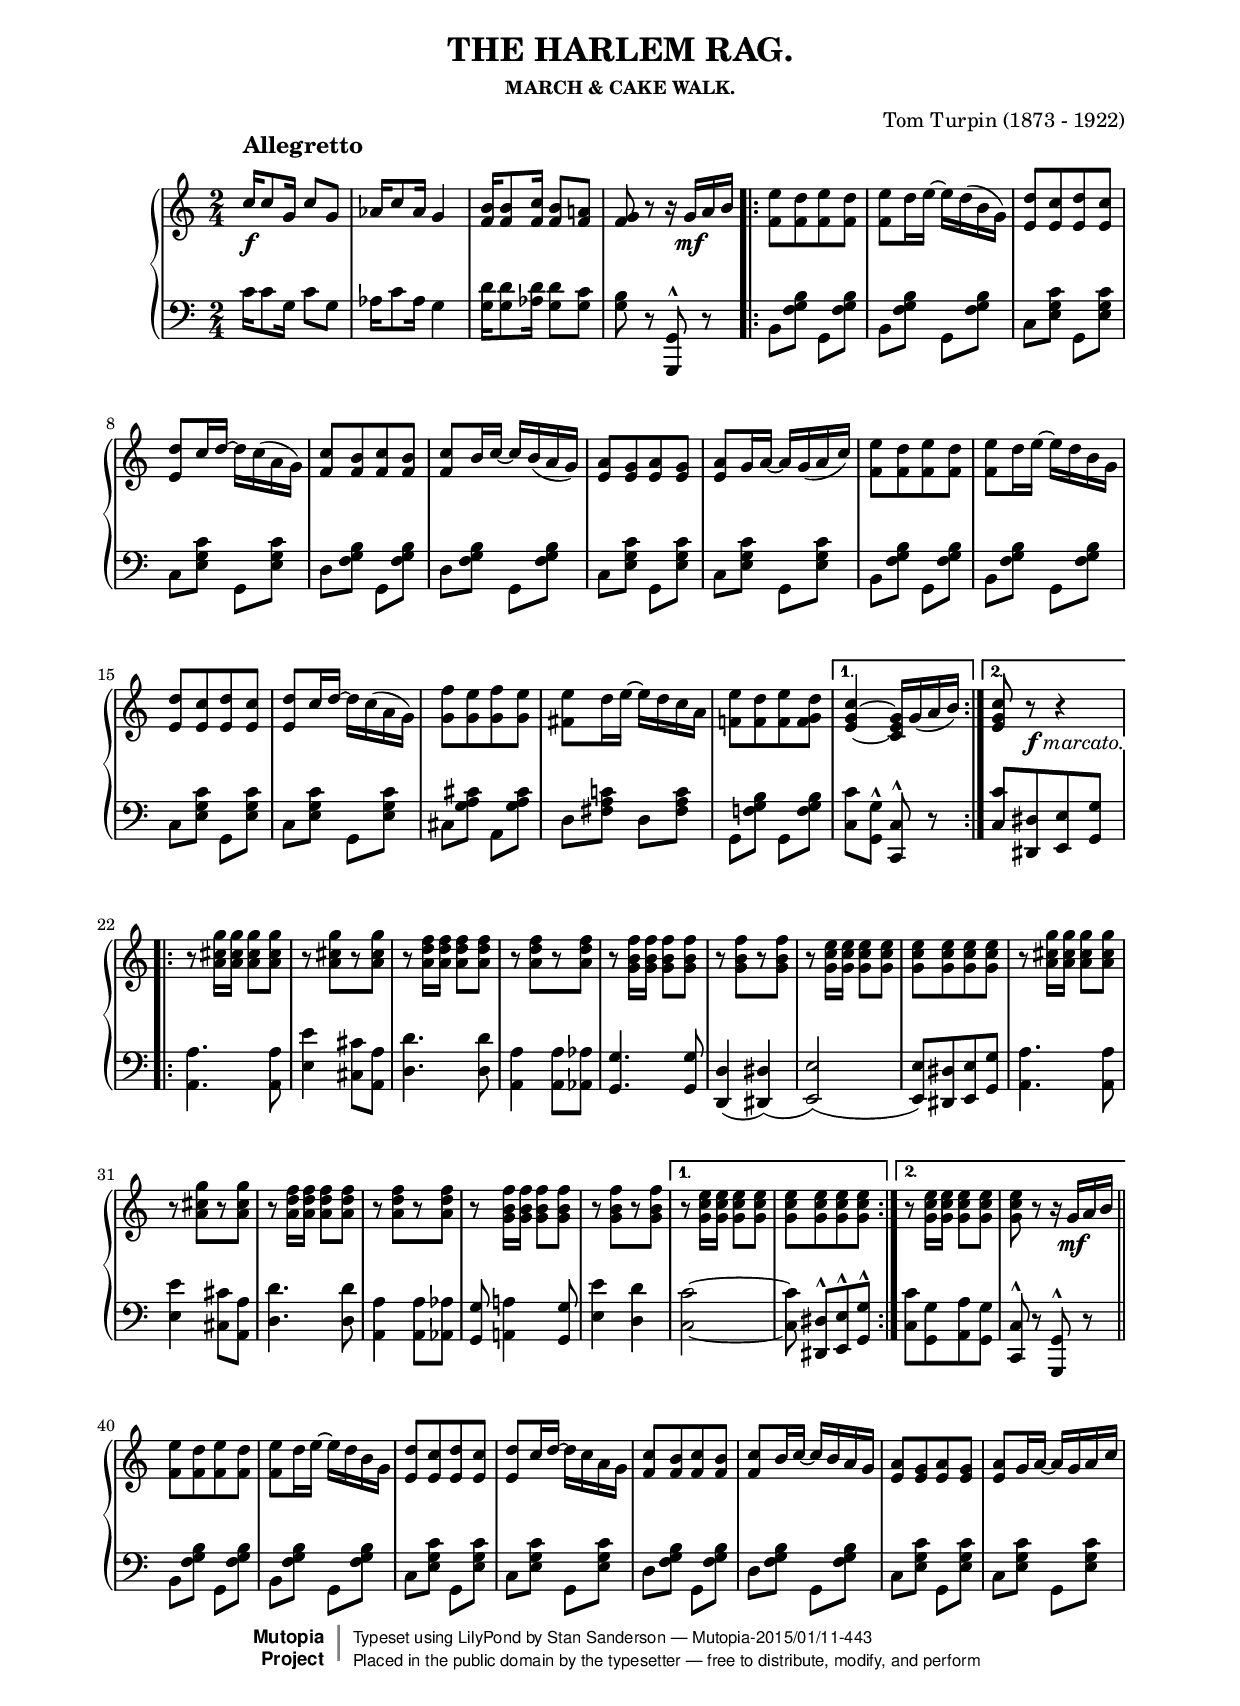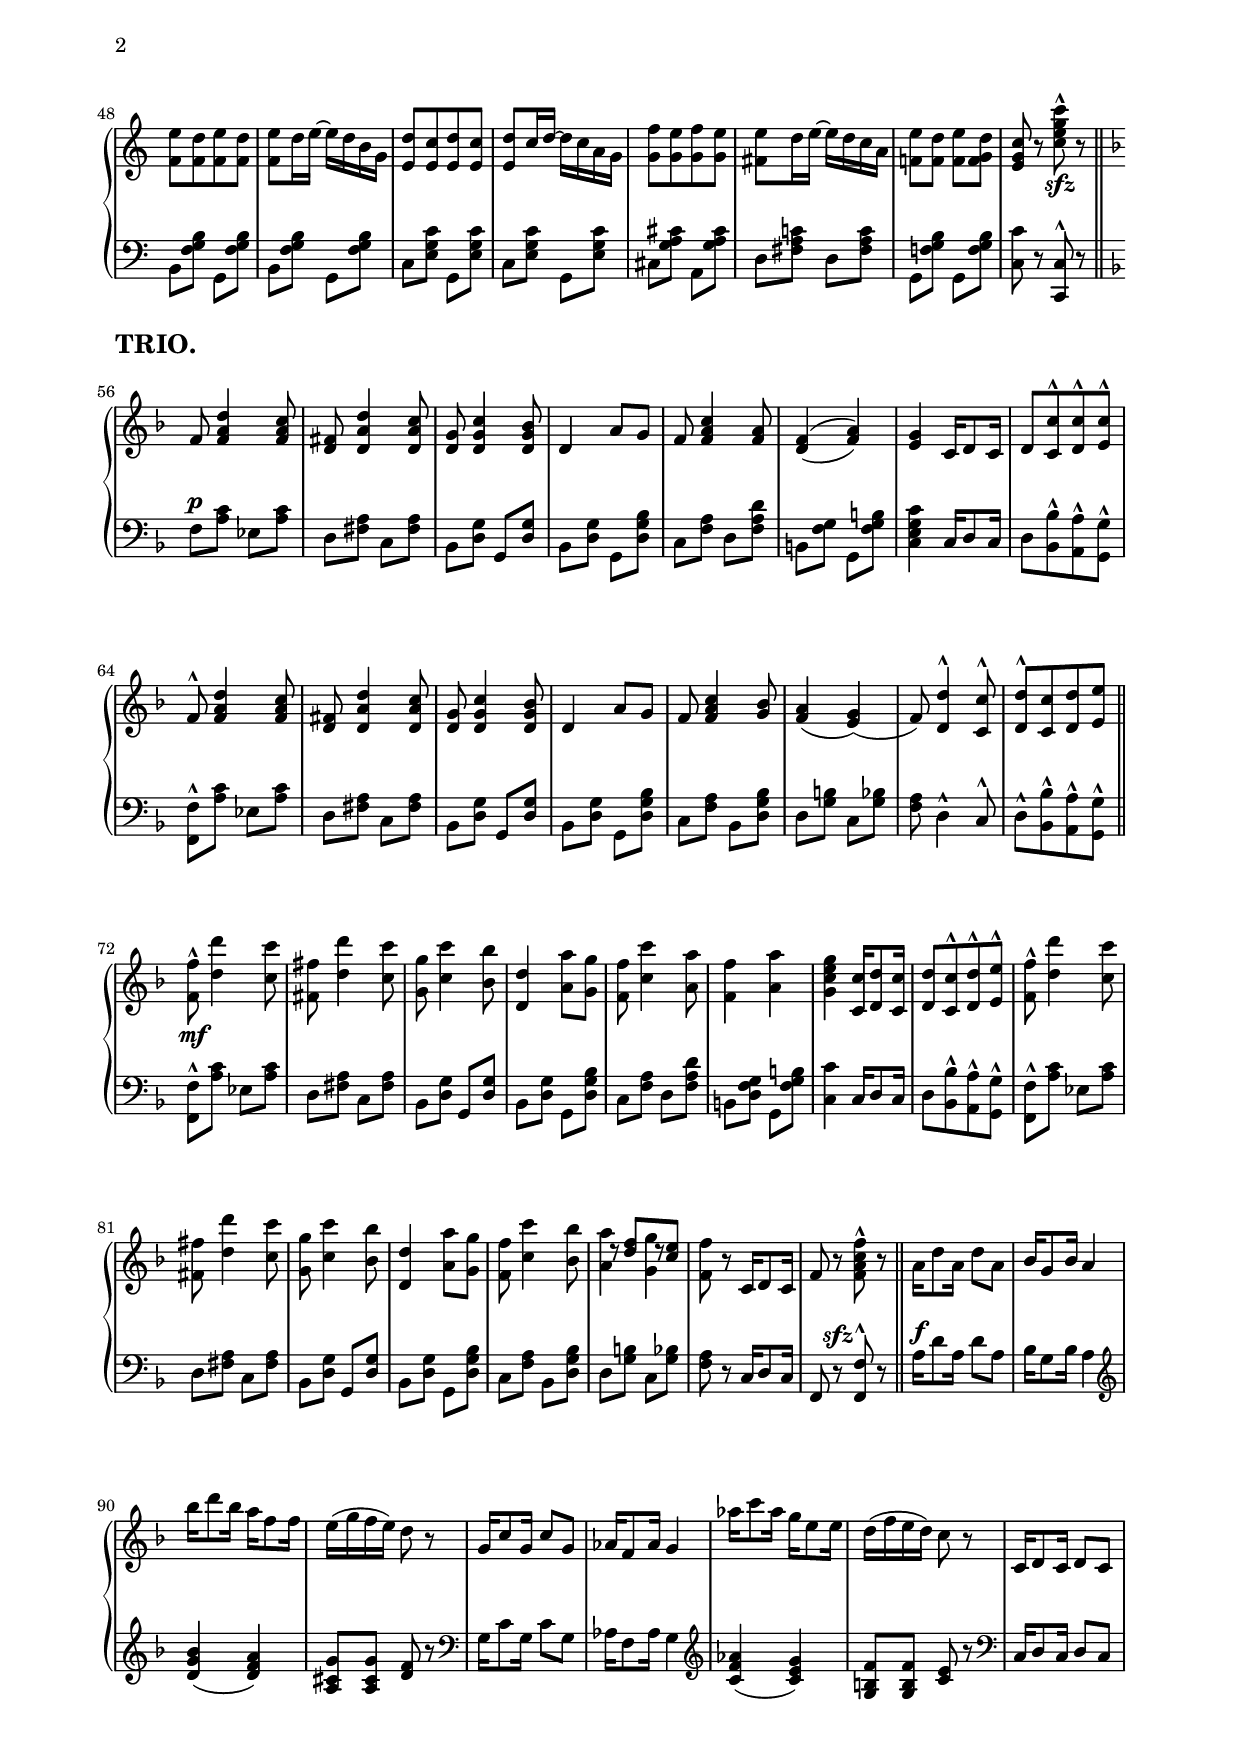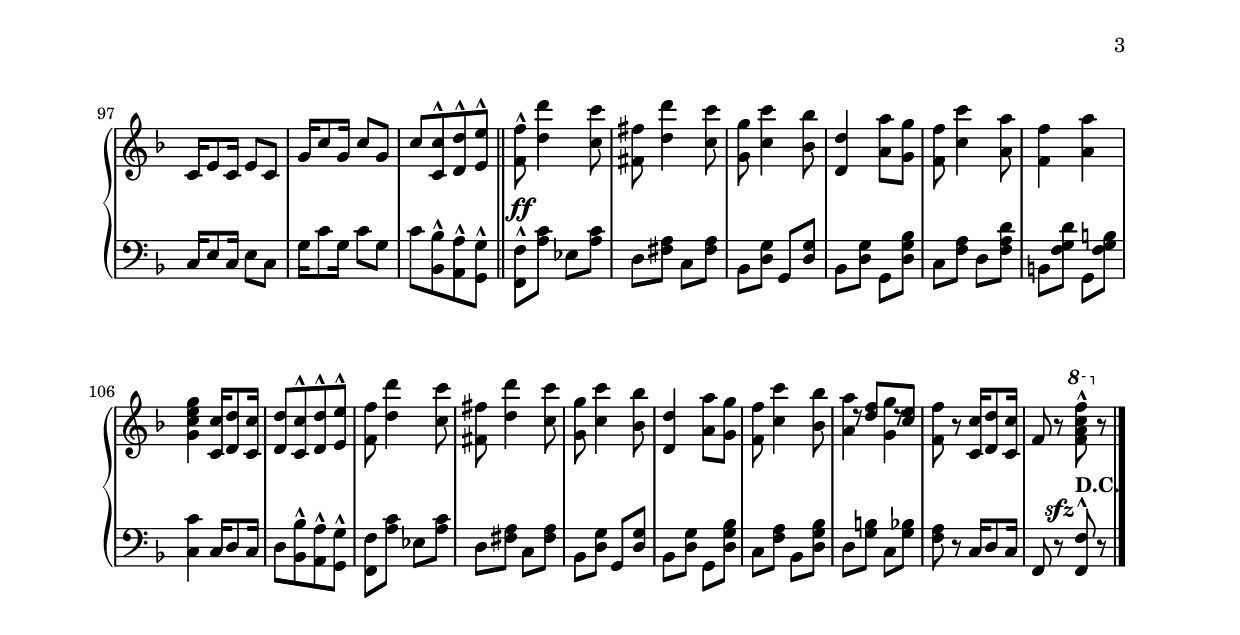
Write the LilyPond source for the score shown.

\version "2.18.2"
\include "english.ly"

#(set-global-staff-size 18)
%#(set-default-paper-size "letter")

\header {
	title = "THE HARLEM RAG."
	subsubtitle = "MARCH & CAKE WALK."
	composer = "Tom Turpin (1873 - 1922)"
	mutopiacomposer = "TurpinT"
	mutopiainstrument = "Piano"
	opus = ""
	date = "1899"
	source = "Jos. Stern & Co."
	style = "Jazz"
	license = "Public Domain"
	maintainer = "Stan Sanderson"
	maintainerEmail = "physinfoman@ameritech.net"
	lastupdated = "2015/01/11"  %update to v2.18.2 (Javier Ruiz-Alma)
	
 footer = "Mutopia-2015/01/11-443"
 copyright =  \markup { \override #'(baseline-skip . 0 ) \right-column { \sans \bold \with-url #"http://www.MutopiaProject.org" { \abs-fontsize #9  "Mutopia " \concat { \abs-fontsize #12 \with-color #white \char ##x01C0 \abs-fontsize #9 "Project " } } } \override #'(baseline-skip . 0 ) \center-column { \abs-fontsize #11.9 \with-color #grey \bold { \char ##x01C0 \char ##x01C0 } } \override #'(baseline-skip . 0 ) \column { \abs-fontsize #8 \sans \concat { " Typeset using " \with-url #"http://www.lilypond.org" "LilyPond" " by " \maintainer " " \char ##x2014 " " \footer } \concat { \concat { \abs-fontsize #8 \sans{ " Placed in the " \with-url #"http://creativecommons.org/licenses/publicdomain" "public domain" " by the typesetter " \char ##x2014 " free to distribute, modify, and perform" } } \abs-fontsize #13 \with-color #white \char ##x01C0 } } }
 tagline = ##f
	}

\paper{ 
        top-margin = 8 \mm
	line-width = 171 \mm
	indent = 8 \mm
	top-markup-spacing.basic-distance = #6 %-dist. from bottom of top margin to the first markup/title
        markup-system-spacing.basic-distance = #7 %-dist. from header/title to first system
        system-system-spacing.basic-distance = #18
        top-system-spacing.basic-distance = #12
}

Up =  { \stemUp \tieUp }
Down =  { \stemDown \tieDown }
Neutral =  { \stemNeutral \tieNeutral }
doubleSlursOn = \set doubleSlurs = ##t
doubleSlursOff = \set doubleSlurs = ##f
shapeSlurA = \shape #'(( -0.25 . -0.5) (-0.15 . -0.45) (-0.15 . -0.45) (-0.1 . -0.5)) Tie
pushRest = \once \override Rest.extra-offset = #'(1.1 . 0.1)

RH =  \relative c'' { \key c \major \time 2/4
%%% 1
	c16_\f^\markup { \bold \larger \column { "Allegretto" " " } } c8 g16 c8 g |
	af16 c8 af16 g4 | <f b>16 <f b>8 <f c'>16 <f b>8 <f a!> |
	<f g>8 r r16 g16_\mf a b |
%%% 5
	\repeat volta 2 {
	<f e'>8[ <f d'> <f e'> <f d'>] | <f e'> d'16 e~ e d( b g) |
	<e d'>8[ <e c'> <e d'> <e c'>] | <e d'> c'16 \shapeSlurA d~ d c( a g) |
	<f c'>8[ <f b> <f c'> <f b>] |
%%% 10
	<f c'> b16 c~ c b( a g) | <e a>8[ <e g> <e a> <e g>] |
	<e a>8 g16 a~ a g( a c) | <e f,>8[ <d f,> <e f,> <d f,>] |
	<e f,>8 d16 e~ e d b g |
%%% 15
	<e d'>8[ <e c'> <e d'> <e c'>] | <e d'> c'16 \shapeSlurA d~ d c( a g) |
	<g f'>8[ <g e'> <g f'> <g e'>]| <fs e'> d'16 e~ e d c a |
	<f! e'>8[ <f d'> <f e'> <f g d'>] | 
	}
	\alternative  {{ <e g c>4~ <g e c>16 g( a b) }
		{ <e, g c>8 r8_\markup { \dynamic f \italic \whiteout "marcato." } r4}
	} \break
%%% 22
	\repeat volta 2 {
	r8 <a cs g'>16 <a cs g'> <a cs g'>8 <a cs g'> |
	r8 <a cs g'>[ r <a cs g'>] | 
	r8 <a d f>16 <a d f> <a d f>8 <a d f> |
	r8 <a d f>[ r <a d f>] |
	r8 <g b f'>16 <g b f'> <g b f'>8 <g b f'> |
%%% 27
	r8 <g b f'>[ r <g b f'>] | r <g c e>16 <g c e> <g c e>8 <g c e> |
	<g c e>[ <g c e> <g c e> <g c e>] |
	r8 <a cs g'>16 <a cs g'> <a cs g'>8 <a cs g'> |
	r8 <a cs g'>[ r <a cs g'>] |
%%% 32
	r8 <a d f>16 <a d f> <a d f>8 <a d f> | r <a d f>[ r <a d f>] |
	r8 <g b f'>16 <g b f'> <g b f'>8 <g b f'> | r <g b f'>[ r <g b f'>] |
	}
	\alternative {
		{r8 <g c e>16 <g c e> <g c e>8  <g c e> |
			 <g c e>[ <g c e> <g c e> <g c e>] |}
		{r <g c e>16 <g c e> <g c e>8 <g c e> |
		 <g c e>8 r r16 g_\mf a b |}
		 } \bar "||" 
%%% 40
	<f e'>8[ <f d'> <f e'> <f d'>] | <f e'> d'16 e~ e d b g |
	<e d'>8[ <e c'> <e d'> <e c'>] | <e d'> c'16 \shapeSlurA d~ d c a g |
	<f c'>8[ <f b> <f c'> <f b>] | 
%%% 45
	<f c'> b16 c~ c b a g | <e a>8[ <e g> <e a> <e g>] |
	<e a> g16 a~ a g a c | <f, e'>8[ <f d'> <f e'> <f d'>] | 
	<f e'> d'16 e~ e d b g |
%%% 50
	<e d'>8[ <e c'> <e d'> <e c'>] | <e d'> c'16 \shapeSlurA d~ d c a g |
	<g f'>8[ <g e'> <g f'> <g e'>] | <fs e'> d'16 e~ e d c a |
	<f! e'>8 <f d'> <f e'> <f g d'> | 
	<e g c>8 r <c' e g c>^^_\sfz r |\bar "||" \key f \major \break
	
%%% 56
	f,8^\markup {\translate #(cons -8 0) \column { \huge \bold "TRIO."  " " } } <f a d>4 <f a c>8 | 
	<d fs>8 <d a' d>4 <d a' c>8 | <d g>8 <d g c>4 <d g bf>8 |
	d4 a'8 g | f <f a c>4 <f a>8 |
%%% 61
	\doubleSlursOn <f d>4( <a f>) \doubleSlursOff |
	<e g>4 c16 d8 c16 |
	d8[ <c c'>^^ <d c'>^^ <e c'>^^] | \break
	f^^ <f a d>4 <f a c>8 |
	<d fs> <d a' d>4 <d a' c>8 |
%%% 66
	<d g>8 <d g c>4 <d g bf>8 | d4 a'8 g |
	f8 <f a c>4 <g bf>8 | <f a>4( <e g>)( | 
	f8) <d d'>4^^ <c c'>8^^
%%% 71
	<d d'>8^^[ <c c'> <d d'> <e e'>] | \bar "||" \break
	<f f'>8^^_\mf <d' d'>4 <c c'>8 | <fs, fs'>8 <d' d'>4 <c c'>8 |
	<g g'>8 <c c'>4 <bf bf'>8 | <d, d'>4 <a' a'>8 <g g'> |
%%% 76
	<f f'>8 <c' c'>4 <a a'>8 | <f f'>4 <a a'> |
	<g c e g>4 <c, c'>16 <d d'>8 <c c'>16 |
	<d d'>8[ <c c'>^^ <d d'>^^ <e e'>^^] | <f f'>^^ <d' d'>4 <c c'>8 |
%%% 81
	<fs, fs'>8 <d' d'>4 <c c'>8 | <g g'>8 <c c'>4 <bf bf'>8 |
	<d, d'>4 <a' a'>8 <g g'> | <f f'>8 <c' c'>4 <bf bf'>8 |
	<<{ \pushRest d8\rest <d f>[ \pushRest d8\rest <c e>]}\\{<a a'>4 <g g'>}>> |
%%% 86
	<f f'>8 r c16 d8 c16 | f8 r <f a c f>^^ r | \bar "||"
%%% 88
	a16 d8 a16 d8 a | bf16 g8 bf16 a4 | 
%%% 90
	bf'16 d8 bf16 a f8 f16 | e( g f e) d8 r |
	g,16 c8 g16 c8 g | af16 f8 af16 g4 |
	af'16 c8 af16 g e8 e16 |
%%% 95
	d16( f e d) c8 r | c,16 d8 c16 d8 c |
	c16 e8 c16 e8 c | g'16 c8 g16 c8 g |
	c[ <c, c'>^^ <d d'>^^ <e e'>^^] | \bar "||"
%%% 100
	<f f'>8^^ <d' d'>4 <c c'>8 | <fs, fs'>8 <d' d'>4 <c c'>8 |
	<g g'>8 <c c'>4 <bf bf'>8 | <d, d'>4 <a' a'>8 <g g'> | 
	<f f'>8 <c' c'>4 <a a'>8 |
%%% 105
	<f f'>4 <a a'> | <g c e g> <c, c'>16 <d d'>8 <c c'>16 |
	<d d'>8[ <c c'>^^ <d d'>^^ <e e'>^^] | <f f'> <d' d'>4 <c c'>8 |
	<fs, fs'>8 <d' d'>4 <c c'>8 |
%%% 110
	<g g'>8 <c c'>4 <bf bf'>8 | <d,d'>4 <a' a'>8 <g g'> |
	<f f'>8 <c' c'>4 <bf bf'>8 | 
	<<{\pushRest d8\rest <d f>[ \pushRest d8\rest <c e>]}\\
	  {<a a'>4 <g g'>}>> |
	<f f'>8 r <c c'>16 <d d'>8 <c c'>16 |
%%% 115
	\override Score.OttavaBracket.padding = #2
	 f8 r \ottava #1 <f' a c f>^^ \ottava #0 r | \bar "|."

	
}

LH =  \relative c' { \key c \major \time 2/4
%%% 1
	c16 c8 g16 c8 g | af16 c8 af16 g4 |
	<g d'>16 <g d'>8 <af d>16 <g d'>8 <g c> |
	<g b>8 r <g, g,>^^ r |
%%% 5
	b8 <f' g b> g, <f' g b> | b, <f' g b> g, <f' g b> |
	c <e g c> g, <e' g c> | c <e g c> g, <e' g c> |
	d8 <f g b> g, <f' g b> |
%%% 10
	d8 <f g b> g, <f' g b> | c <e g c> g, <e' g c> |
	c <e g c> g, <e' g c> | b <f' g b> g, <f' g b> |
	b, <f' g b> g, <f' g b> |
%%% 15
	c <e g c> g, <e' g c> | c <e g c> g, <e' g c> |
	cs <g' a cs> a, <g' a cs> | d <fs a c!> d <fs a c> |
	g, <f'! g b> g, <f' g b> |
	<c c'> <g g'>^^ <c, c'>^^ r
	<c' c'>[ <ds ds,> <e e,> <g g,>] 
%%% 22
	<a a,>4. <a a,>8 | <e' e,>4 <cs cs,>8 <a a,> |
	<d d,>4. <d d,>8 | <a a,>4 <a a,>8 <af af,> |
	<g g,>4. <g g,>8 |
%%% 27
	<d d,>4( <ds ds,>)( | <e e,>2)( | 
	<e e,>8)[ <ds ds,> <e e,> <g g,>] |
	<a a,>4. <a a,>8 | <e e'>4 <cs cs'>8 <a a'> |
%%% 32
	<d d'>4. <d d'>8 | <a a'>4 <a a'>8 <af af'> | 
	<g g'> <a! a'!>4 <g g'>8 |
	<e' e'>4 <d d'> | <c c'>2~ <c c'>8 <ds, ds'>^^[ 
		<e e'>^^ <g g'>^^] |
	<c c'>[ <g g'> <a a'> <g g'>] | <c, c'>^^ r <g g'>^^ r |
%%% 40
	b'8 <f' g b> g, <f' g b> | b, <f' g b> g, <f' g b> |
	c <e g c> g, <e' g c> | c <e g c> g, <e' g c> |
	d <f g b> g, <f' g b> |
%%% 45
	d <f g b> g, <f' g b> | c <e g c> g, <e' g c> | 
	c <e g c> g, <e' g c> | b <f' g b> g, <f' g b> |
	b, <f' g b> g, <f' g b> | 
%%% 50
	c <e g c> g, <e' g c> | c <e g c> g, <e' g c> |
	cs <g' a cs> a, <g' a cs> | d <fs a c!> d <fs a c> |
	g, <f'! g b> g, <f' g b> |
	<c c'> r <c c,>^^ r | \key f \major
%%% 56
	f8^\p <a c> ef <a c> | d, <fs a> c <fs a> |
	bf, <d g> g, <d' g> | bf <d g> g, <d' g bf> |
	c <f a> d <f a d> |
%%% 61
	b, <f' g> g, <f' g b!> | <c e g c>4 c16 d8 c16 |
	d8[ <bf bf'>^^ <a a'>^^ <g g'>^^] |
	<f f'>^^ <a' c> ef <a c> | d, <fs a> c <fs a> |
%%% 66
	bf, <d g> g, <d' g> | bf <d g> g, <d' g bf> |
	c <f a> bf, <d g bf> | d <g b> c, <g' bf> |
	<f a> d4^^ c8^^ |
%%% 71
	d^^[ <bf bf'>^^ <a a'>^^ <g g'>^^] | <f f'>^^ <a' c> ef <a c> |
	d, <fs a> c <fs a> | bf, <d g> g, <d' g> |
	bf <d g> g, <d' g bf> |
%%% 76
	c <f a> d <f a d> | b, <f' g d> g, <f' g b!> |
	<c c'>4 c16 d8 c16 | d8[ <bf bf'>^^ <a a'>^^ <g g'>^^] |
	<f f'>^^ <a' c> ef <a c> |
%%% 81
	d, <fs a> c <fs a> | bf, <d g> g, <d' g> |
	bf <d g> g, <d' g bf> | c <f a> bf, <d g bf> |
	d <g b> c, <g' bf> |
%%% 86
	<f a> r c16 d8 c16 | f,8 r^\sfz <f f'>^^ r |
	a'16^\f d8 a16 d8 a | bf16 g8 bf16 a4 |
%%% 90
	\clef treble <d g bf>4( <d f a>) |
	<a cs g'>8 <a cs g'> <d f> r | \clef bass g,16 c8 g16 c8 g |
	af16 f8 af16 g4 | \clef treble <c f af>4( <c e g>) |
%%% 95
	<g b f'>8 <g b f'> <c e> r | \clef bass c,16 d8 c16 d8 c |
	c16 e8 c16 e8 c | g'16 c8 g16 c8 g |
	c8[ <bf, bf'>^^ <a a'>^^ <g g'>^^] |
%%% 100
	<f f'>^\ff^^ <a' c> ef <a c> | d, <fs a> c <fs a> |
	bf, <d g> g, <d' g> | bf <d g> g, <d' g bf> |
	c <f a> d <f a d> |
%%% 105
	b, <f' g d'> g, <f' g b> | <c c'>4 c16 d8 c16 |
	d8[ <bf bf'>^^ <a a'>^^ <g g'>^^] | <f f'> <a' c> ef <a c> |
	d,8 <fs a> c <fs a> | 
%%% 110 
	bf, <d g> g, <d' g> | bf <d g> g, <d' g bf> |
	c <f a> bf, <d g bf> | d <g b> c, <g' bf> |
	<f a>8 r c16 d8 c16 | f,8 r^\sfz <f f'>^^^\markup {\bold "D.C."} r |
}


\score { 
	\context PianoStaff <<
		\set PianoStaff.midiInstrument = "honky-tonk"
		\context Staff = "up" <<
			\clef treble
			\RH
		>>
		\context Staff = "down" <<
		        \clef bass
			\LH
		>>
	>>

\layout {
   \context {
            \PianoStaff
            \override StaffGrouper.staff-staff-spacing.minimum-distance = #12
        }
}

  \midi {
    \tempo 4 = 72
    }


}		
